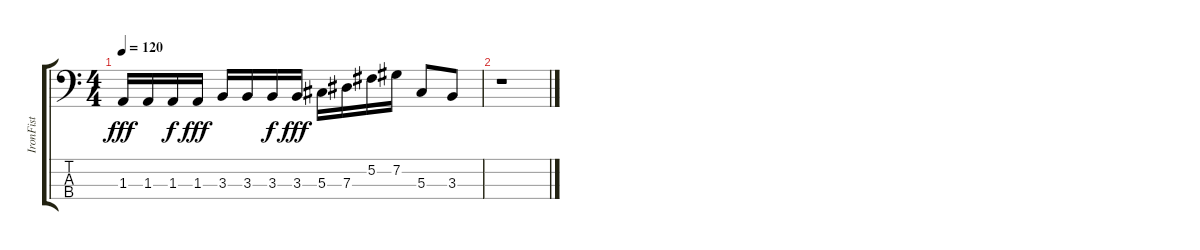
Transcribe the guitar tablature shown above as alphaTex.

\track ("IronFist" "IronFist") {instrument electricbassfinger}
\staff {score tabs}
\tuning (Gb2 Db2 Ab1 Eb1) {hide}
\ts (4 4)
\tempo 120
\clef f4
\ks c
1.3.16{dy fff} 1.3.16 1.3.16{dy f} 1.3.16{dy fff} 3.3.16 3.3.16 3.3.16{dy f} 3.3.16{dy fff} 5.3.16 7.3.16 5.2.16 7.2.16 5.3.8 3.3.8 |
r.1
